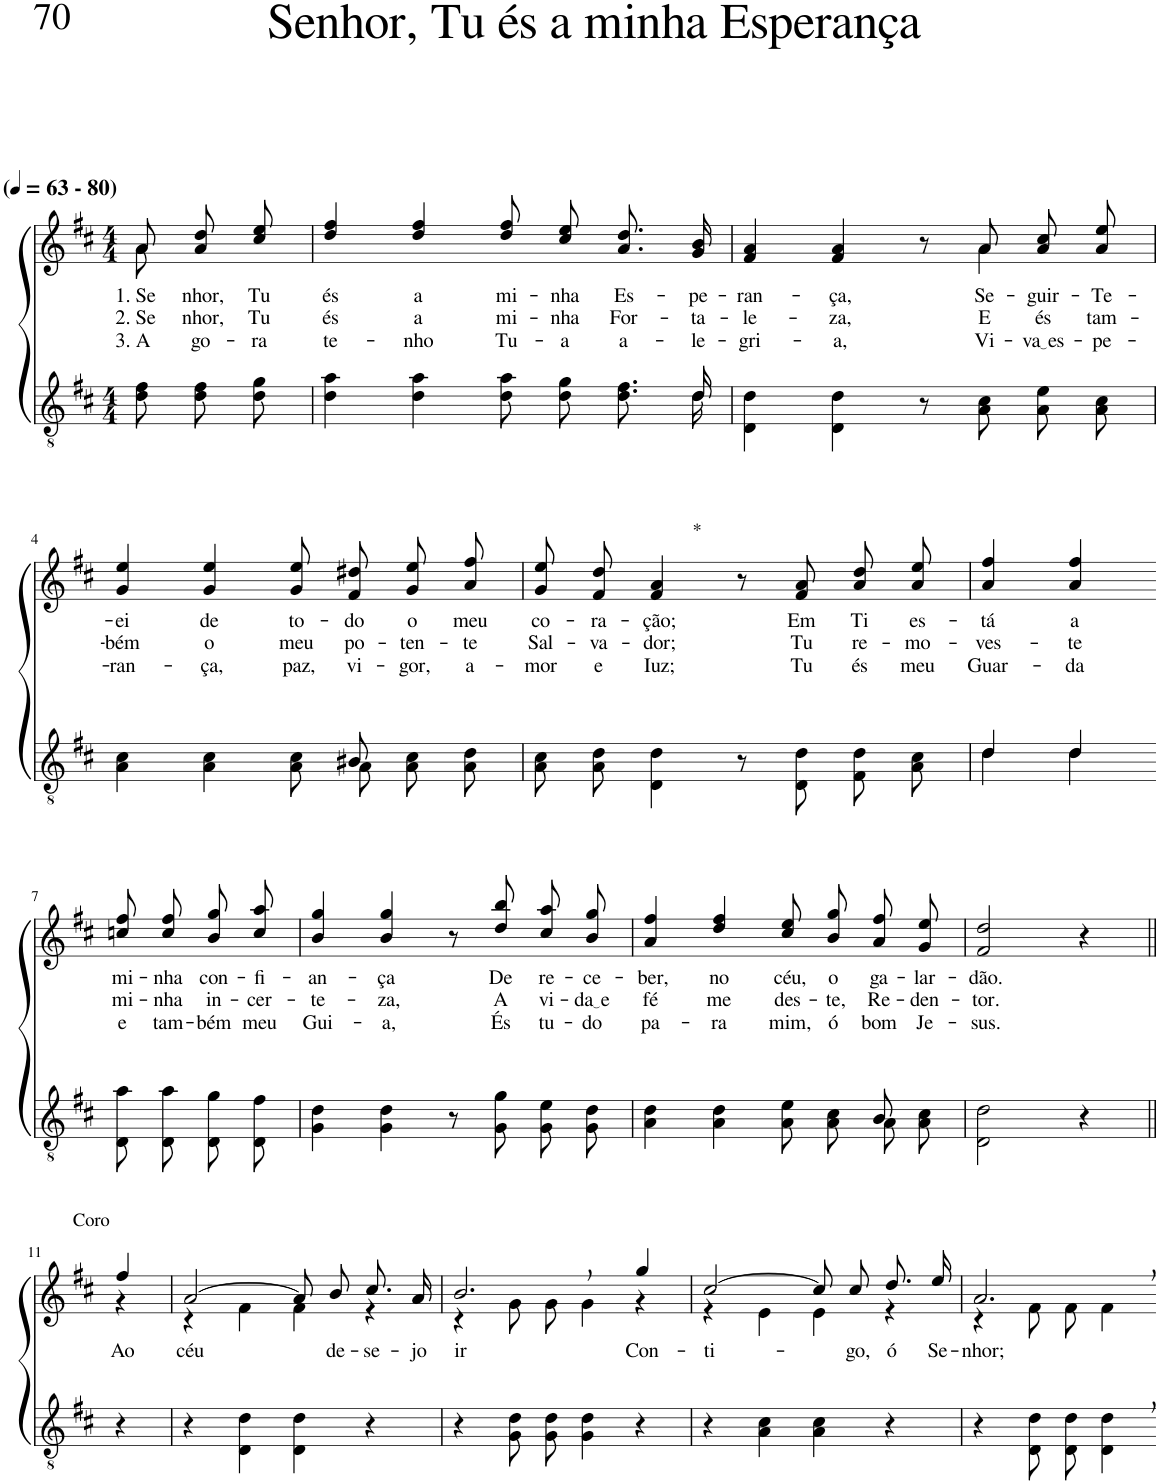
**kern	**kern	**text	**text	**text
*part2	*part1	*part1	*part1	*part1
*staff2	*staff1	*staff1	*staff1	*staff1
*I"Parte III e IV	*I"Parte I e II	*	*	*
*clefGv2	*clefG2	*	*	*
*Trd4c7	*Trd4c7	*	*	*
*k[f#c#]	*k[f#c#]	*	*	*
*M4/4	*M4/4	*	*	*
*MM63	*MM63	*	*	*
=1	=1	=1	=1	=1
*	*^	*	*	*
!	!LO:TX:a:B:t=(	!	!	!	!
!	!LO:TX:a:B:t=- 80)	!	!	!	!
!	!	!	!LO:LY:b	!LO:LY:b	!LO:LY:b
8d\ 8f#\	8a/	8a\	1. Se	2. Se	3. A-
!	!	!	!LO:LY:b	!LO:LY:b	!LO:LY:b
8d\ 8f#\L	8a\ 8dd\L	4ryy	-nhor,	-nhor,	-go-
!	!	!	!LO:LY:b	!LO:LY:b	!LO:LY:b
8d\ 8g\J	8cc#\ 8ee\J	.	Tu	Tu	-ra
*	*v	*v	*	*	*
=2	=2	=2	=2	=2
*^	*	*	*	*
!	!	!	!LO:LY:b	!LO:LY:b	!LO:LY:b
4d\ 4a\	2.ryy	4dd/ 4ff#/	és	és	te-
!	!	!	!LO:LY:b	!LO:LY:b	!LO:LY:b
4d\ 4a\	.	4dd/ 4ff#/	a	a	-nho
!	!	!	!LO:LY:b	!LO:LY:b	!LO:LY:b
8d\ 8a\L	.	8dd\ 8ff#\L	mi-	mi-	Tu-
!	!	!	!LO:LY:b	!LO:LY:b	!LO:LY:b
8d\ 8g\J	.	8cc#\ 8ee\J	-nha	-nha	-a
!	!	!	!LO:LY:b	!LO:LY:b	!LO:LY:b
8.d\ 8.f#\L	8.ryy	8.a/ 8.dd/L	Es-	For-	a-
!	!	!	!LO:LY:b	!LO:LY:b	!LO:LY:b
16d\Jk	16d\	16g/ 16b/Jk	-pe-	-ta-	-le-
=3	=3	=3	=3	=3	=3
!	!	!	!LO:LY:b	!LO:LY:b	!LO:LY:b
*v	*v	*^	*	*	*
4D\ 4d\	4f#/ 4a/	8ryy	-ran-	-le-	-gri-
!	!	!	!LO:LY:b	!LO:LY:b	!LO:LY:b
*	*v	*v	*	*	*
4D\ 4d\	4f#/ 4a/	-ça,	-za,	-a,
8r	8r	.	.	.
*	*^	*	*	*
!	!	!	!LO:LY:b	!LO:LY:b	!LO:LY:b
8A\ 8c#\	8a/	4a\	Se-	E	Vi-
!	!	!	!LO:LY:b	!LO:LY:b	!LO:LY:b
8A\ 8e\L	8a\ 8cc#\L	.	-guir-	és	va es
!	!	!	!LO:LY:b	!LO:LY:b	!LO:LY:b
8A\ 8c#\J	8a\ 8ee\J	8ryy	-Te-	tam-	-pe-
!!LO:LB:g=z
=4	=4	=4	=4	=4	=4
*^	*	*	*	*	*
!	!	!	!	!LO:LY:b	!LO:LY:b	!LO:LY:b
*	*	*v	*v	*	*	*
2ryy	4A\ 4c#\	4g/ 4ee/	-ei	-bém	-ran-
!	!	!	!LO:LY:b	!LO:LY:b	!LO:LY:b
.	4A\ 4c#\	4g/ 4ee/	de	o	-ça,
!	!	!	!LO:LY:b	!LO:LY:b	!LO:LY:b
8ryy	8A/ 8c#/L	8g\ 8ee\L	to-	meu	paz,
!	!	!	!LO:LY:b	!LO:LY:b	!LO:LY:b
8B#X/	8A/J	8f#\ 8dd#X\J	-do	po-	vi-
!	!	!	!LO:LY:b	!LO:LY:b	!LO:LY:b
4ryy	8A\ 8c#\L	8g\ 8ee\L	o	-ten-	-gor,
!	!	!	!LO:LY:b	!LO:LY:b	!LO:LY:b
.	8A\ 8d\J	8a\ 8ff#\J	meu	-te	a-
=5	=5	=5	=5	=5	=5
!	!	!	!LO:LY:b	!LO:LY:b	!LO:LY:b
*v	*v	*	*	*	*
8A\ 8c#\L	8g\ 8ee\L	co-	Sal-	-mor
!	!	!LO:LY:b	!LO:LY:b	!LO:LY:b
8A\ 8d\J	8f#\ 8dd\J	-ra-	-va-	e
!	!LO:TX:a:t=*	!	!	!
!	!	!LO:LY:b	!LO:LY:b	!LO:LY:b
4D\ 4d\	4f#/ 4a/	-ção;	-dor;	Iuz;
8r	8r	.	.	.
!	!	!LO:LY:b	!LO:LY:b	!LO:LY:b
8D\ 8d\	8f#/ 8a/	Em	Tu	Tu
!	!	!LO:LY:b	!LO:LY:b	!LO:LY:b
8F#/ 8d/L	8a\ 8dd\L	Ti	re-	és
!	!	!LO:LY:b	!LO:LY:b	!LO:LY:b
8A/ 8c#/J	8a\ 8ee\J	es-	-mo-	meu
=6	=6	=6	=6	=6
*^	*	*	*	*
!	!	!	!LO:LY:b	!LO:LY:b	!LO:LY:b
4d\	4d/	4a/ 4ff#/	-tá	-ves-	Guar-
!	!	!	!LO:LY:b	!LO:LY:b	!LO:LY:b
4d\	4d/	4a/ 4ff#/	a	-te	-da
!!LO:LB:g=z
=7-	=7-	=7-	=7-	=7-	=7-
!	!	!	!LO:LY:b	!LO:LY:b	!LO:LY:b
*v	*v	*	*	*	*
8D\ 8a\L	8ccn\ 8ff#\L	mi-	mi-	e
!	!	!LO:LY:b	!LO:LY:b	!LO:LY:b
8D\ 8a\J	8cc\ 8ff#\J	-nha	-nha	tam-
!	!	!LO:LY:b	!LO:LY:b	!LO:LY:b
8D/ 8g/L	8b\ 8gg\L	con-	in-	-bém
!	!	!LO:LY:b	!LO:LY:b	!LO:LY:b
8D/ 8f#/J	8cc\ 8aa\J	-fi-	-cer-	meu
=8	=8	=8	=8	=8
!	!	!LO:LY:b	!LO:LY:b	!LO:LY:b
4G\ 4d\	4b/ 4gg/	-an-	-te-	Gui-
!	!	!LO:LY:b	!LO:LY:b	!LO:LY:b
4G\ 4d\	4b/ 4gg/	-ça	-za,	-a,
8r	8r	.	.	.
!	!	!LO:LY:b	!LO:LY:b	!LO:LY:b
8G\ 8g\	8dd/ 8bb/	De	A	És
!	!	!LO:LY:b	!LO:LY:b	!LO:LY:b
8G\ 8e\L	8cc#\ 8aa\L	re-	vi-	tu-
!	!	!LO:LY:b	!LO:LY:b	!LO:LY:b
8G\ 8d\J	8b\ 8gg\J	-ce-	da e	-do
=9	=9	=9	=9	=9
*^	*	*	*	*
!	!	!	!LO:LY:b	!LO:LY:b	!LO:LY:b
4A\ 4d\	2.ryy	4a/ 4ff#/	-ber,	fé	pa-
!	!	!	!LO:LY:b	!LO:LY:b	!LO:LY:b
4A\ 4d\	.	4dd/ 4ff#/	no	me	-ra
!	!	!	!LO:LY:b	!LO:LY:b	!LO:LY:b
8A\ 8e\L	.	8cc#\ 8ee\L	céu,	des-	mim,
!	!	!	!LO:LY:b	!LO:LY:b	!LO:LY:b
8A\ 8c#\J	.	8b\ 8gg\J	o	-te,	ó
!	!	!	!LO:LY:b	!LO:LY:b	!LO:LY:b
8A\L	8B/	8a\ 8ff#\L	ga-	Re-	bom
!	!	!	!LO:LY:b	!LO:LY:b	!LO:LY:b
8A\ 8c#\J	8ryy	8g\ 8ee\J	-lar-	-den-	Je-
=10	=10	=10	=10	=10	=10
!	!	!	!LO:LY:b	!LO:LY:b	!LO:LY:b
*v	*v	*	*	*	*
2D\ 2d\	2f#/ 2dd/	-dão.	-tor.	-sus.
4r	4r	.	.	.
!!LO:LB:g=z
=11||	=11||	=11||	=11||	=11||
!	!LO:TX:a:t=Coro	!	!	!
!	!	!LO:LY:b	!	!
*	*^	*	*	*
4r	4ff#/	4r	Ao	.	.
=12	=12	=12	=12	=12	=12
!	!	!	!LO:LY:b	!	!
4r	[2a/	4r	céu	.	.
4D\ 4d\	.	4f#\	.	.	.
4D\ 4d\	8a/L]	4f#\	.	.	.
!	!	!	!LO:LY:b	!	!
.	8b/J	.	de-	.	.
!	!	!	!LO:LY:b	!	!
4r	8.cc#/L	4r	-se-	.	.
!	!	!	!LO:LY:b	!	!
.	16a/Jk	.	-jo	.	.
=13	=13	=13	=13	=13	=13
!	!	!	!LO:LY:b	!	!
4r	2.b,/	4r	ir	.	.
8G\ 8d\L	.	8g\L	.	.	.
8G\ 8d\J	.	8g\J	.	.	.
4G\ 4d\	.	4g\	.	.	.
!	!	!	!LO:LY:b	!	!
4r	4gg/	4r	Con-	.	.
=14	=14	=14	=14	=14	=14
!	!	!	!LO:LY:b	!	!
4r	[2cc#/	4r	-ti-	.	.
4A\ 4c#\	.	4e\	.	.	.
4A\ 4c#\	8cc#/L]	4e\	.	.	.
!	!	!	!LO:LY:b	!	!
.	8cc#/J	.	-go,	.	.
!	!	!	!LO:LY:b	!	!
4r	8.dd/L	4r	ó	.	.
!	!	!	!LO:LY:b	!	!
.	16ee/Jk	.	Se-	.	.
=15	=15	=15	=15	=15	=15
!	!	!	!LO:LY:b	!	!
4r	2.a,/	4r	-nhor;	.	.
8D/ 8d/L	.	8f#\L	.	.	.
8D/ 8d/J	.	8f#\J	.	.	.
4D\, 4d\,	.	4f#\	.	.	.
*	*v	*v	*	*	*
=-	=-	=-	=-	=-
*-	*-	*-	*-	*-
